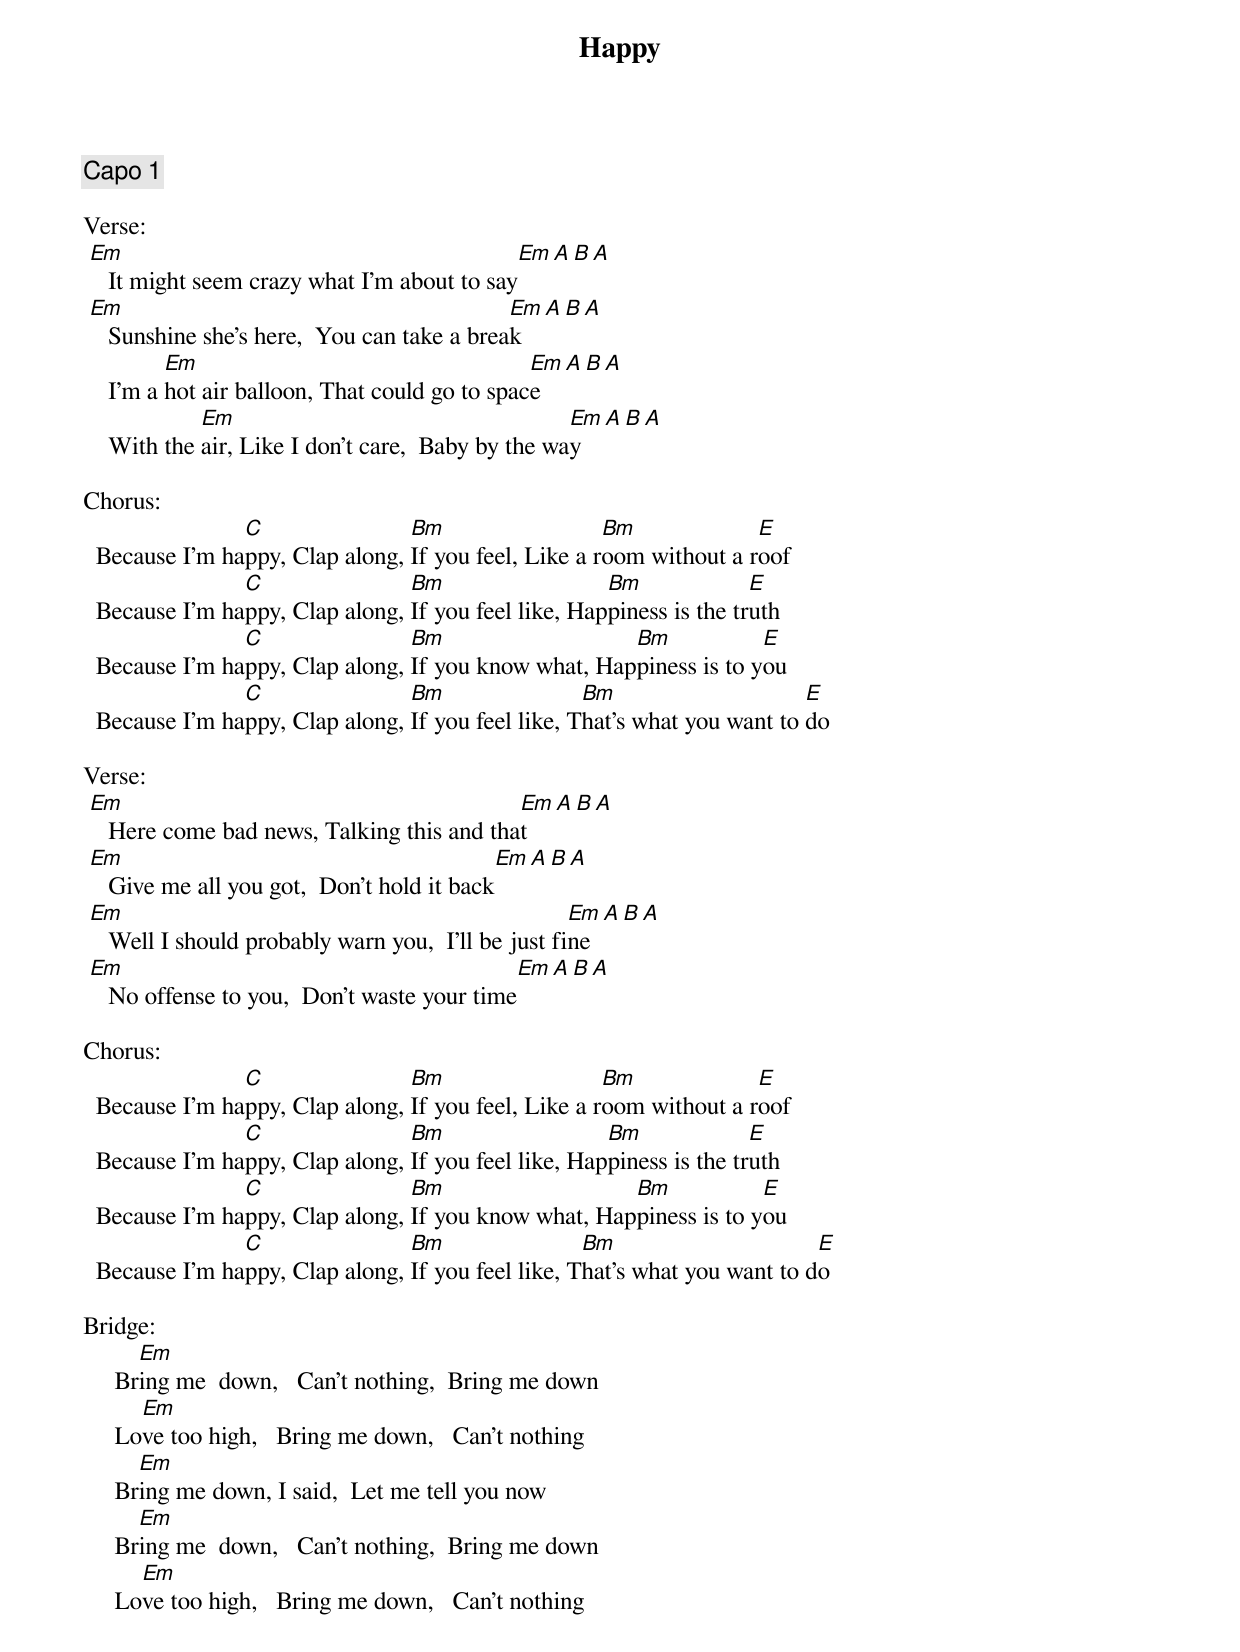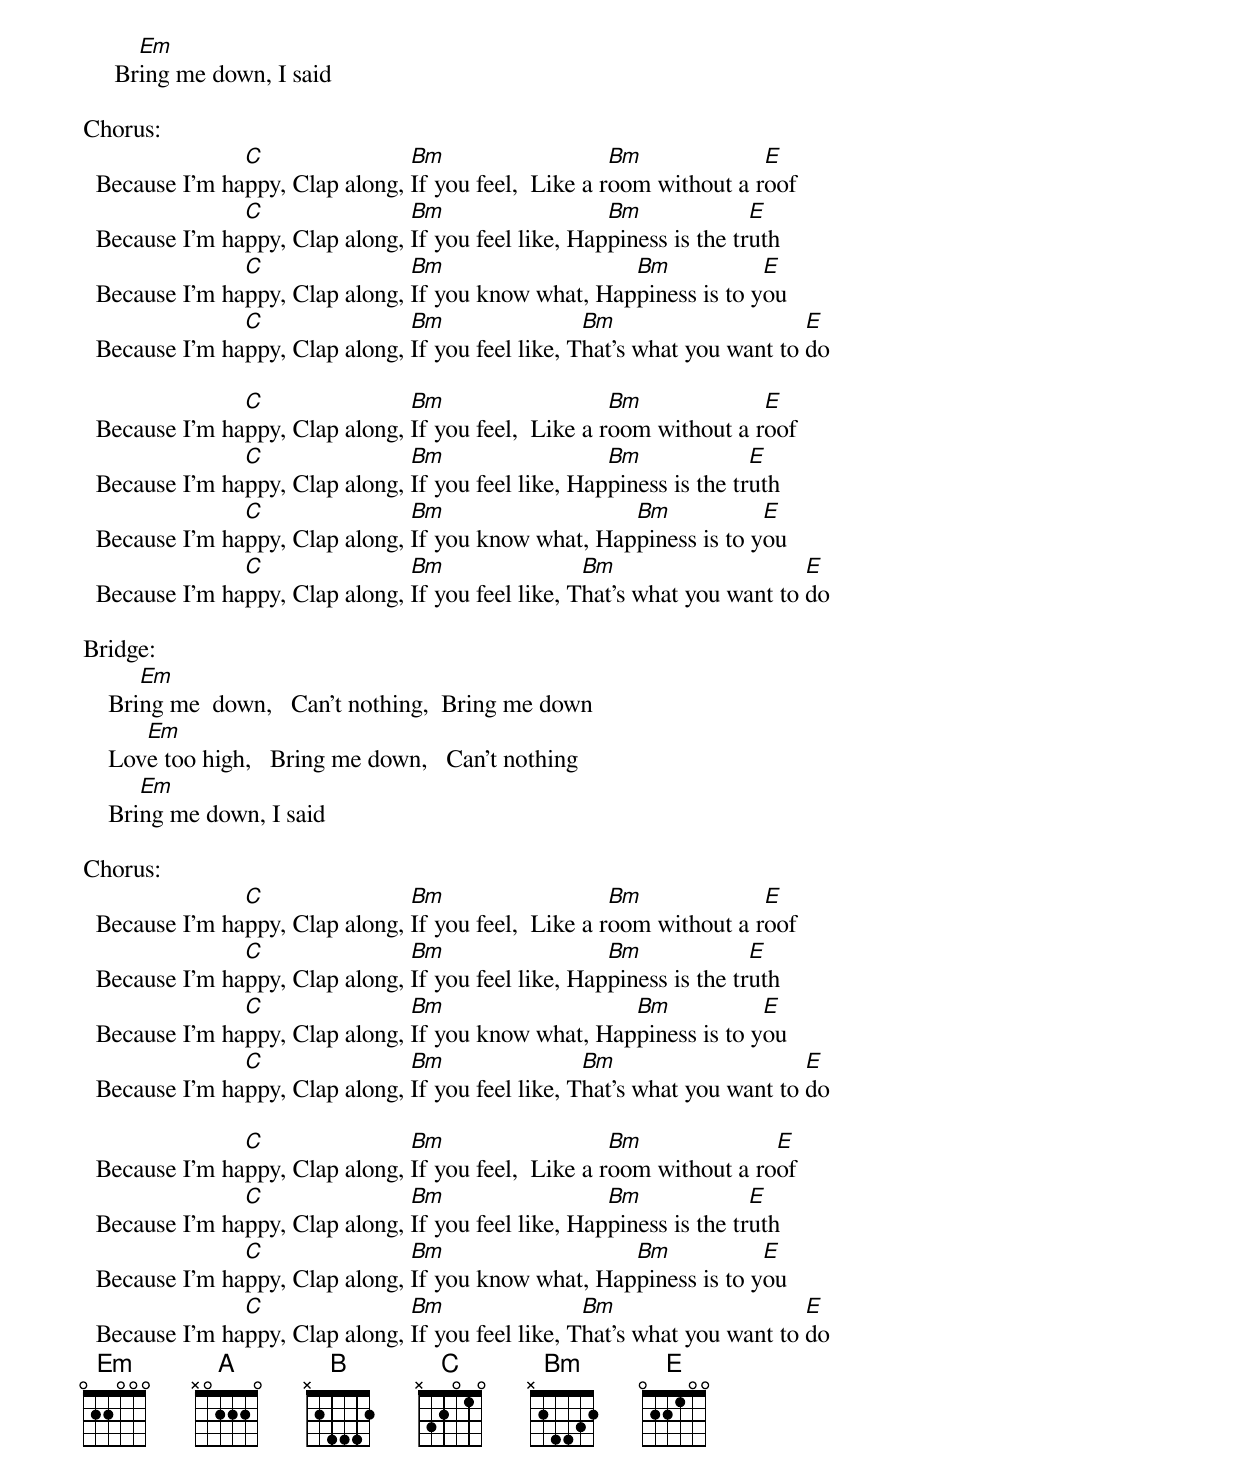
{title:Happy}
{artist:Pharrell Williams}
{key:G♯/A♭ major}
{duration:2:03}
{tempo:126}
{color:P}

{comment: Capo 1}

Verse:
 [Em]   It might seem crazy what I'm about to say[Em][A][B][A]
 [Em]   Sunshine she's here,  You can take a brea[Em]k[A][B][A]
    I'm a [Em]hot air balloon, That could go to spac[Em]e[A][B][A]
    With the [Em]air, Like I don't care,  Baby by the wa[Em]y[A][B][A]

Chorus:
  Because I'm ha[C]ppy, Clap along, [Bm]If you feel, Like a r[Bm]oom without a r[E]oof
  Because I'm ha[C]ppy, Clap along, [Bm]If you feel like, Hap[Bm]piness is the tr[E]uth
  Because I'm ha[C]ppy, Clap along, [Bm]If you know what, Hap[Bm]piness is to y[E]ou
  Because I'm ha[C]ppy, Clap along, [Bm]If you feel like, T[Bm]hat's what you want to [E]do

Verse:
 [Em]   Here come bad news, Talking this and tha[Em]t[A][B][A]
 [Em]   Give me all you got,  Don't hold it back[Em][A][B][A]
 [Em]   Well I should probably warn you,  I'll be just fi[Em]ne[A][B][A]
 [Em]   No offense to you,  Don't waste your time[Em][A][B][A]

Chorus:
  Because I'm ha[C]ppy, Clap along, [Bm]If you feel, Like a r[Bm]oom without a r[E]oof
  Because I'm ha[C]ppy, Clap along, [Bm]If you feel like, Hap[Bm]piness is the tr[E]uth
  Because I'm ha[C]ppy, Clap along, [Bm]If you know what, Hap[Bm]piness is to y[E]ou
  Because I'm ha[C]ppy, Clap along, [Bm]If you feel like, T[Bm]hat's what you want to d[E]o

Bridge:
     Br[Em]ing me  down,   Can't nothing,  Bring me down
     Lo[Em]ve too high,   Bring me down,   Can't nothing
     Br[Em]ing me down, I said,  Let me tell you now
     Br[Em]ing me  down,   Can't nothing,  Bring me down
     Lo[Em]ve too high,   Bring me down,   Can't nothing
     Br[Em]ing me down, I said

Chorus:
  Because I'm ha[C]ppy, Clap along, [Bm]If you feel,  Like a r[Bm]oom without a r[E]oof
  Because I'm ha[C]ppy, Clap along, [Bm]If you feel like, Hap[Bm]piness is the tr[E]uth
  Because I'm ha[C]ppy, Clap along, [Bm]If you know what, Hap[Bm]piness is to y[E]ou
  Because I'm ha[C]ppy, Clap along, [Bm]If you feel like, T[Bm]hat's what you want to [E]do

  Because I'm ha[C]ppy, Clap along, [Bm]If you feel,  Like a r[Bm]oom without a r[E]oof
  Because I'm ha[C]ppy, Clap along, [Bm]If you feel like, Hap[Bm]piness is the tr[E]uth
  Because I'm ha[C]ppy, Clap along, [Bm]If you know what, Hap[Bm]piness is to y[E]ou
  Because I'm ha[C]ppy, Clap along, [Bm]If you feel like, T[Bm]hat's what you want to [E]do

Bridge:
    Bri[Em]ng me  down,   Can't nothing,  Bring me down
    Lov[Em]e too high,   Bring me down,   Can't nothing
    Bri[Em]ng me down, I said

Chorus:
  Because I'm ha[C]ppy, Clap along, [Bm]If you feel,  Like a r[Bm]oom without a r[E]oof
  Because I'm ha[C]ppy, Clap along, [Bm]If you feel like, Hap[Bm]piness is the tr[E]uth
  Because I'm ha[C]ppy, Clap along, [Bm]If you know what, Hap[Bm]piness is to y[E]ou
  Because I'm ha[C]ppy, Clap along, [Bm]If you feel like, T[Bm]hat's what you want to [E]do

  Because I'm ha[C]ppy, Clap along, [Bm]If you feel,  Like a r[Bm]oom without a ro[E]of
  Because I'm ha[C]ppy, Clap along, [Bm]If you feel like, Hap[Bm]piness is the tr[E]uth
  Because I'm ha[C]ppy, Clap along, [Bm]If you know what, Hap[Bm]piness is to y[E]ou
  Because I'm ha[C]ppy, Clap along, [Bm]If you feel like, T[Bm]hat's what you want to [E]do
